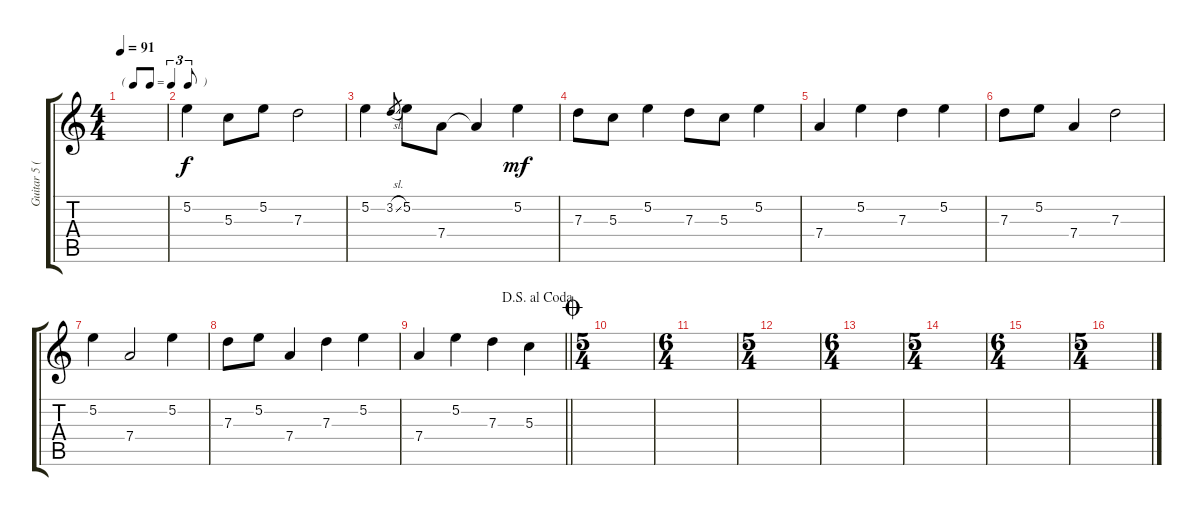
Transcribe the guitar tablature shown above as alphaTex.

\track ("Guitar 5 (Dist)" "Guitar 5 (") {instrument distortionguitar}
\staff {score tabs}
\tuning (E4 B3 G3 D3 A2 E2) {hide}
\ts (4 4)
\tf triplet8th
\tempo 91
\clef g2
\ks c
|
5.2.4 5.3.8 5.2.8 7.3.2 |
5.2.4 3.2{sl}.8{gr} 5.2.8 7.4.8 7.4{t}.4{dy f} 5.2.4{dy mf} |
7.3.8 5.3.8 5.2.4 7.3.8 5.3.8 5.2.4 |
7.4.4 5.2.4 7.3.4 5.2.4 |
7.3.8 5.2.8 7.4.4 7.3.2 |
5.2.4 7.4.2 5.2.4 |
7.3.8 5.2.8 7.4.4 7.3.4 5.2.4 |
\jump dalsegnoalcoda
\barLineRight lightlight
7.4.4 5.2.4 7.3.4 5.3.4 |
\ts (5 4)
\jump coda
|
\ts (6 4)
|
\ts (5 4)
|
\ts (6 4)
|
\ts (5 4)
|
\ts (6 4)
|
\ts (5 4)
